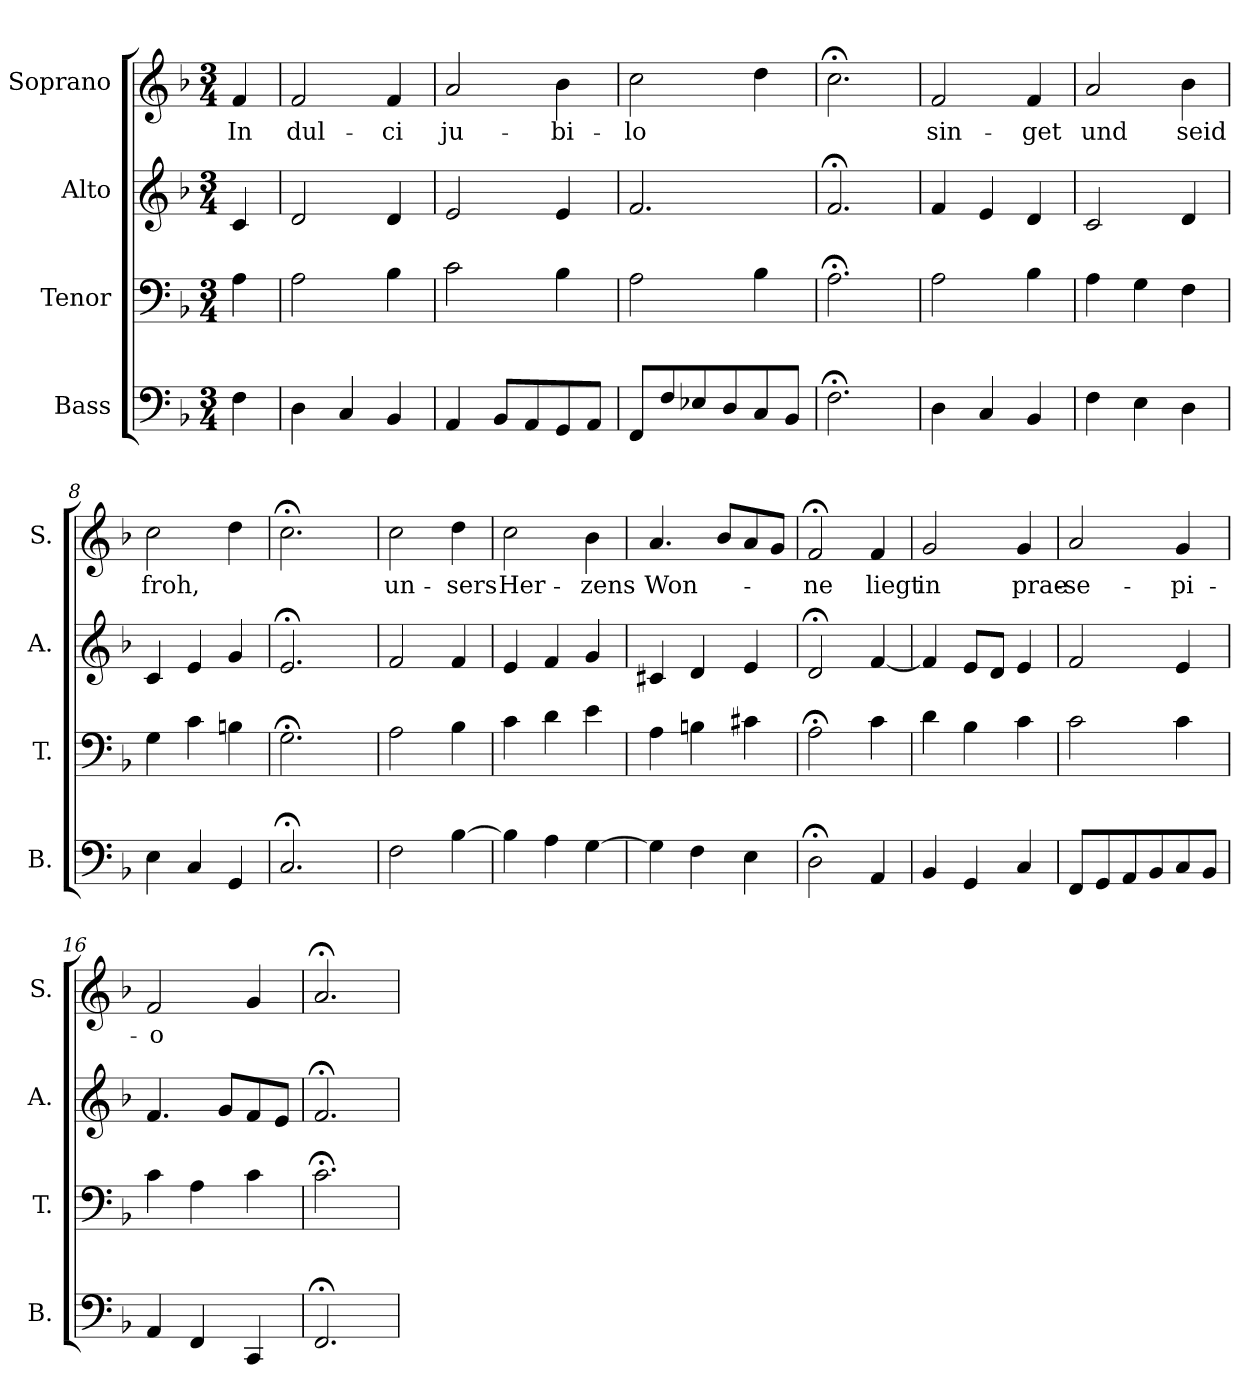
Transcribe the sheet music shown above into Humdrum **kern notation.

**kern	**kern	**kern	**kern	**text
*part4	*part3	*part2	*part1	*part1
*staff4	*staff3	*staff2	*staff1	*staff1
*I"Bass	*I"Tenor	*I"Alto	*I"Soprano	*
*I'B.	*I'T.	*I'A.	*I'S.	*
*clefF4	*clefF4	*clefG2	*clefG2	*
*k[b-]	*k[b-]	*k[b-]	*k[b-]	*
*F:	*F:	*F:	*F:	*
*M3/4	*M3/4	*M3/4	*M3/4	*
=1	=1	=1	=1	=1
!	!	!	!	!LO:LY:b
4F\	4A\	4c/	4f/	In
=2	=2	=2	=2	=2
!	!	!	!	!LO:LY:b
4D\	2A\	2d/	2f/	dul-
4C/	.	.	.	.
!	!	!	!	!LO:LY:b
4BB-/	4B-\	4d/	4f/	-ci
=3	=3	=3	=3	=3
!	!	!	!	!LO:LY:b
4AA/	2c\	2e/	2a/	ju-
8BB-/L	.	.	.	.
8AA/	.	.	.	.
!	!	!	!	!LO:LY:b
8GG/	4B-\	4e/	4b-\	-bi-
8AA/J	.	.	.	.
=4	=4	=4	=4	=4
!	!	!	!	!LO:LY:b
8FF/L	2A\	2.f/	2cc\	-lo
8F/	.	.	.	.
8E-X/	.	.	.	.
8D/	.	.	.	.
8C/	4B-\	.	4dd\	.
8BB-/J	.	.	.	.
=5	=5	=5	=5	=5
2.F;<\	2.A;<\	2.f;</	2.cc;<\	.
=6	=6	=6	=6	=6
!	!	!	!	!LO:LY:b
4D\	2A\	4f/	2f/	sin-
4C/	.	4e/	.	.
!	!	!	!	!LO:LY:b
4BB-/	4B-\	4d/	4f/	-get
=7	=7	=7	=7	=7
!	!	!	!	!LO:LY:b
4F\	4A\	2c/	2a/	und
4E\	4G\	.	.	.
!	!	!	!	!LO:LY:b
4D\	4F\	4d/	4b-\	seid
=8	=8	=8	=8	=8
!	!	!	!	!LO:LY:b
4E\	4G\	4c/	2cc\	froh,
4C/	4c\	4e/	.	.
4GG/	4Bn\	4g/	4dd\	.
=9	=9	=9	=9	=9
2.C;</	2.G;<\	2.e;</	2.cc;<\	.
!!LO:LB:g=z
=10	=10	=10	=10	=10
!	!	!	!	!LO:LY:b
2F\	2A\	2f/	2cc\	un-
!	!	!	!	!LO:LY:b
[4B-\	4B-\	4f/	4dd\	-sers
=11	=11	=11	=11	=11
!	!	!	!	!LO:LY:b
4B-\]	4c\	4e/	2cc\	Her-
4A\	4d\	4f/	.	.
!	!	!	!	!LO:LY:b
[4G\	4e\	4g/	4b-\	-zens
=12	=12	=12	=12	=12
!	!	!	!	!LO:LY:b
4G\]	4A\	4c#X/	4.a/	Won-
4F\	4Bn\	4d/	.	.
.	.	.	8b-/L	.
4E\	4c#X\	4e/	8a/	.
.	.	.	8g/J	.
=13	=13	=13	=13	=13
!	!	!	!	!LO:LY:b
2D;<\	2A;<\	2d;</	2f;</	-ne
!	!	!	!	!LO:LY:b
4AA/	4c\	[4f/	4f/	liegt
=14	=14	=14	=14	=14
!	!	!	!	!LO:LY:b
4BB-/	4d\	4f/]	2g/	in
4GG/	4B-\	8e/L	.	.
.	.	8d/J	.	.
!	!	!	!	!LO:LY:b
4C/	4c\	4e/	4g/	prae-
=15	=15	=15	=15	=15
!	!	!	!	!LO:LY:b
8FF/L	2c\	2f/	2a/	-se-
8GG/	.	.	.	.
8AA/	.	.	.	.
8BB-/	.	.	.	.
!	!	!	!	!LO:LY:b
8C/	4c\	4e/	4g/	-pi-
8BB-/J	.	.	.	.
=16	=16	=16	=16	=16
!	!	!	!	!LO:LY:b
4AA/	4c\	4.f/	2f/	-o
4FF/	4A\	.	.	.
.	.	8g/L	.	.
4CC/	4c\	8f/	4g/	.
.	.	8e/J	.	.
=17	=17	=17	=17	=17
2.FF;</	2.c;<\	2.f;</	2.a;</	.
=	=	=	=	=
*-	*-	*-	*-	*-
